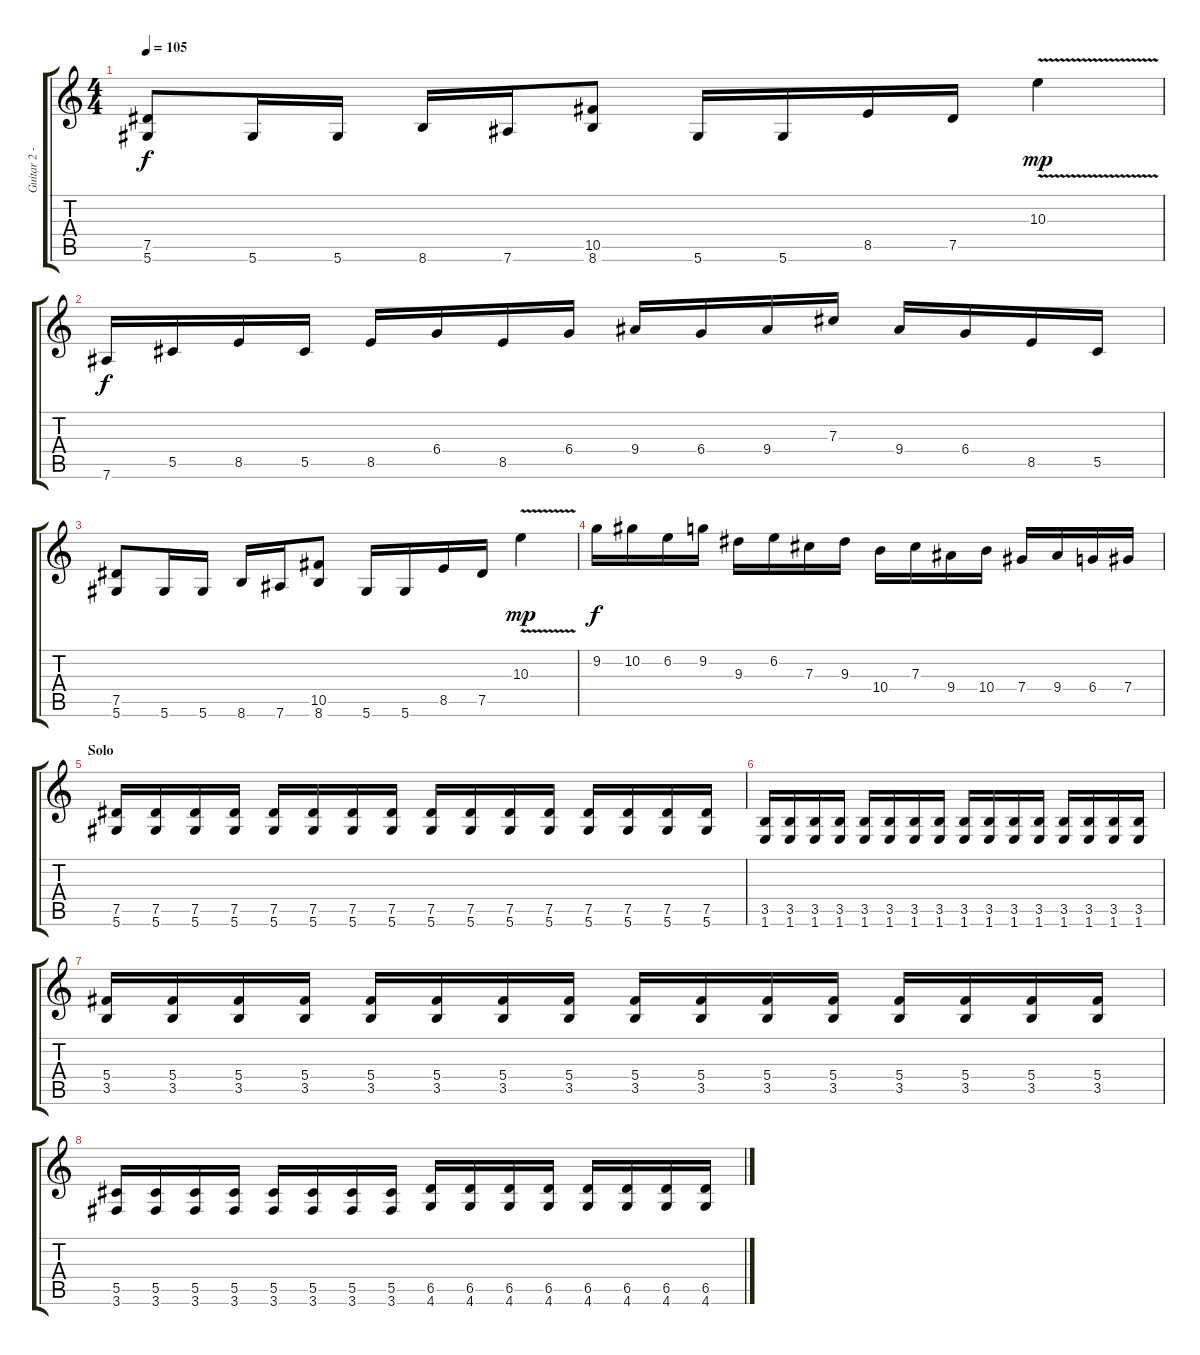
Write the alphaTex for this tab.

\track ("Guitar 2 - BG" "Guitar 2 -") {instrument distortionguitar}
\staff {score tabs}
\tuning (Eb4 Bb3 Gb3 Db3 Ab2 Eb2) {hide}
\ts (4 4)
\tempo 105
\clef g2
\ks c
(7.5 5.6).8{dy f} 5.6.16 5.6.16 8.6.16 7.6.16 (10.5 8.6).8 5.6.16 5.6.16 8.5.16 7.5.16 10.3{v}.4{dy mp} |
7.6.16{dy f} 5.5.16 8.5.16 5.5.16 8.5.16 6.4.16 8.5.16 6.4.16 9.4.16 6.4.16 9.4.16 7.3.16 9.4.16 6.4.16 8.5.16 5.5.16 |
(7.5 5.6).8 5.6.16 5.6.16 8.6.16 7.6.16 (10.5 8.6).8 5.6.16 5.6.16 8.5.16 7.5.16 10.3{v}.4{dy mp} |
9.2.16{dy f} 10.2.16 6.2.16 9.2.16 9.3.16 6.2.16 7.3.16 9.3.16 10.4.16 7.3.16 9.4.16 10.4.16 7.4.16 9.4.16 6.4.16 7.4.16 |
\section ("" "Solo")
(7.5 5.6).16 (7.5 5.6).16 (7.5 5.6).16 (7.5 5.6).16 (7.5 5.6).16 (7.5 5.6).16 (7.5 5.6).16 (7.5 5.6).16 (7.5 5.6).16 (7.5 5.6).16 (7.5 5.6).16 (7.5 5.6).16 (7.5 5.6).16 (7.5 5.6).16 (7.5 5.6).16 (7.5 5.6).16 |
(3.5 1.6).16 (3.5 1.6).16 (3.5 1.6).16 (3.5 1.6).16 (3.5 1.6).16 (3.5 1.6).16 (3.5 1.6).16 (3.5 1.6).16 (3.5 1.6).16 (3.5 1.6).16 (3.5 1.6).16 (3.5 1.6).16 (3.5 1.6).16 (3.5 1.6).16 (3.5 1.6).16 (3.5 1.6).16 |
(5.4 3.5).16 (5.4 3.5).16 (5.4 3.5).16 (5.4 3.5).16 (5.4 3.5).16 (5.4 3.5).16 (5.4 3.5).16 (5.4 3.5).16 (5.4 3.5).16 (5.4 3.5).16 (5.4 3.5).16 (5.4 3.5).16 (5.4 3.5).16 (5.4 3.5).16 (5.4 3.5).16 (5.4 3.5).16 |
(5.5 3.6).16 (5.5 3.6).16 (5.5 3.6).16 (5.5 3.6).16 (5.5 3.6).16 (5.5 3.6).16 (5.5 3.6).16 (5.5 3.6).16 (6.5 4.6).16 (6.5 4.6).16 (6.5 4.6).16 (6.5 4.6).16 (6.5 4.6).16 (6.5 4.6).16 (6.5 4.6).16 (6.5 4.6).16
